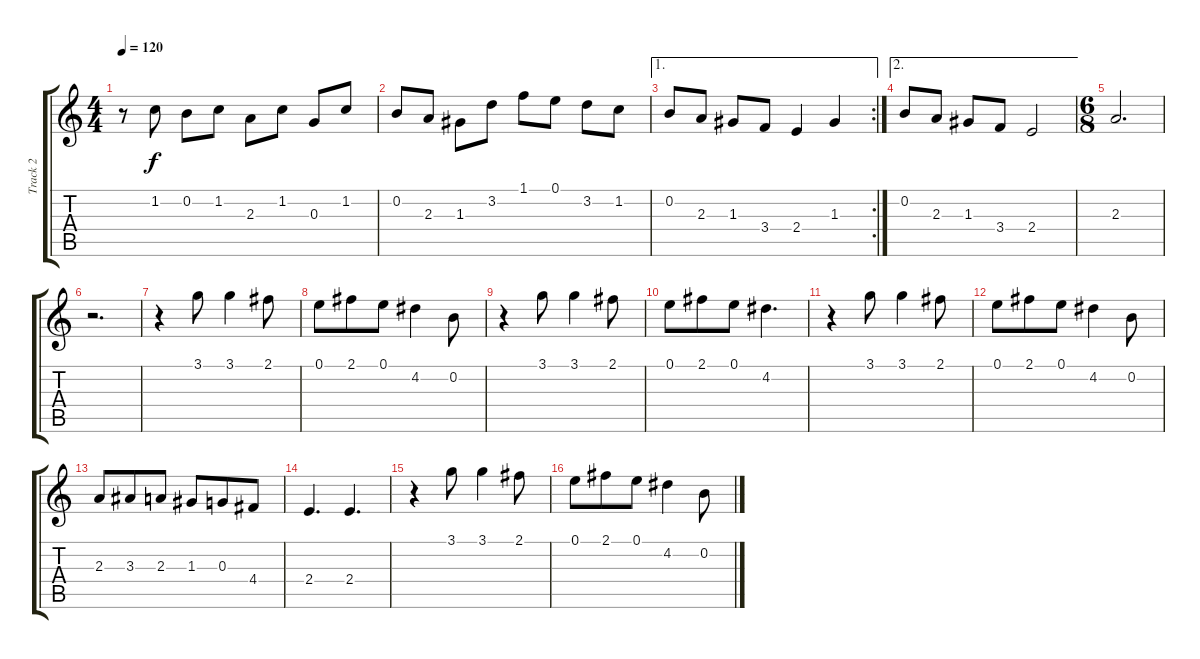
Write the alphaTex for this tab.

\track ("Track 2" "Track 2") {instrument acousticguitarnylon}
\staff {score tabs}
\tuning (E4 B3 G3 D3 A2 E2) {hide}
\ts (4 4)
\tempo 120
\clef g2
\ks c
r.8{dy f} 1.2.8 0.2.8 1.2.8 2.3.8 1.2.8 0.3.8 1.2.8 |
0.2.8 2.3.8 1.3.8 3.2.8 1.1.8 0.1.8 3.2.8 1.2.8 |
\ae 1
\rc 2
0.2.8 2.3.8 1.3.8 3.4.8 2.4.4 1.3.4 |
\ae 2
0.2.8 2.3.8 1.3.8 3.4.8 2.4.2 |
\ts (6 8)
2.3.2{d} |
r.2{d} |
r.4 3.1.8 3.1.4 2.1.8 |
0.1.8 2.1.8 0.1.8 4.2.4 0.2.8 |
r.4 3.1.8 3.1.4 2.1.8 |
0.1.8 2.1.8 0.1.8 4.2.4{d} |
r.4 3.1.8 3.1.4 2.1.8 |
0.1.8 2.1.8 0.1.8 4.2.4 0.2.8 |
2.3.8 3.3.8 2.3.8 1.3.8 0.3.8 4.4.8 |
2.4.4{d} 2.4.4{d} |
r.4 3.1.8 3.1.4 2.1.8 |
0.1.8 2.1.8 0.1.8 4.2.4 0.2.8
